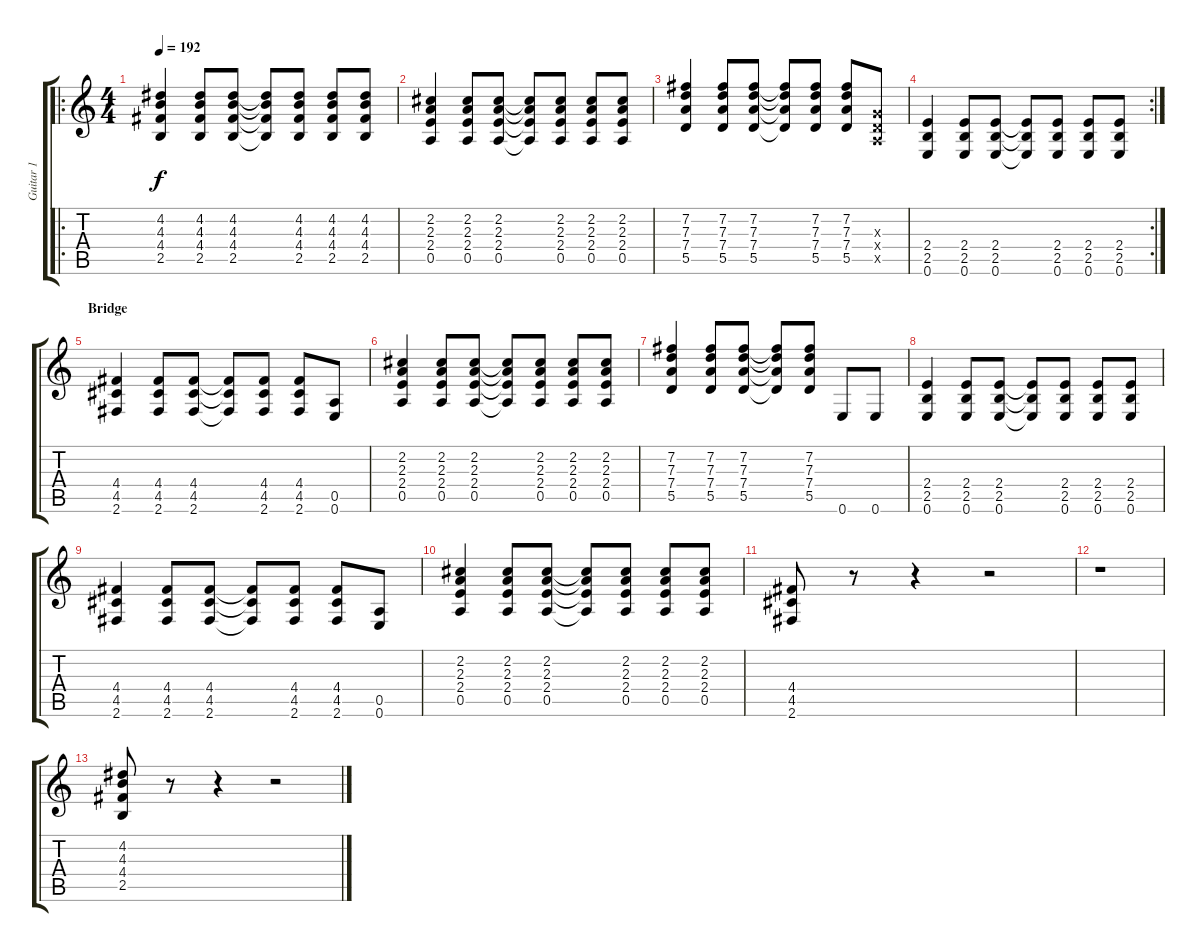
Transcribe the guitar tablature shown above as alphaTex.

\track ("Guitar 1" "Guitar 1") {instrument overdrivenguitar}
\staff {score tabs}
\tuning (E4 B3 G3 D3 A2 E2) {hide}
\ro
\ts (4 4)
\tempo 192
\clef g2
\ks c
(4.2 4.3 4.4 2.5).4{dy f} (4.2 4.3 4.4 2.5).8 (4.2 4.3 4.4 2.5).8 (4.2{t} 4.3{t} 4.4{t} 2.5{t}).8 (4.2 4.3 4.4 2.5).8 (4.2 4.3 4.4 2.5).8 (4.2 4.3 4.4 2.5).8 |
(2.2 2.3 2.4 0.5).4 (2.2 2.3 2.4 0.5).8 (2.2 2.3 2.4 0.5).8 (2.2{t} 2.3{t} 2.4{t} 0.5{t}).8 (2.2 2.3 2.4 0.5).8 (2.2 2.3 2.4 0.5).8 (2.2 2.3 2.4 0.5).8 |
(7.2 7.3 7.4 5.5).4 (7.2 7.3 7.4 5.5).8 (7.2 7.3 7.4 5.5).8 (7.2{t} 7.3{t} 7.4{t} 5.5{t}).8 (7.2 7.3 7.4 5.5).8 (7.2 7.3 7.4 5.5).8 (0.3{x} 0.4{x} 0.5{x}).8 |
\rc 2
(2.4 2.5 0.6).4 (2.4 2.5 0.6).8 (2.4 2.5 0.6).8 (2.4{t} 2.5{t} 0.6{t}).8 (2.4 2.5 0.6).8 (2.4 2.5 0.6).8 (2.4 2.5 0.6).8 |
\section ("" "Bridge")
(4.4 4.5 2.6).4 (4.4 4.5 2.6).8 (4.4 4.5 2.6).8 (4.4{t} 4.5{t} 2.6{t}).8 (4.4 4.5 2.6).8 (4.4 4.5 2.6).8 (0.5 0.6).8 |
(2.2 2.3 2.4 0.5).4 (2.2 2.3 2.4 0.5).8 (2.2 2.3 2.4 0.5).8 (2.2{t} 2.3{t} 2.4{t} 0.5{t}).8 (2.2 2.3 2.4 0.5).8 (2.2 2.3 2.4 0.5).8 (2.2 2.3 2.4 0.5).8 |
(7.2 7.3 7.4 5.5).4 (7.2 7.3 7.4 5.5).8 (7.2 7.3 7.4 5.5).8 (7.2{t} 7.3{t} 7.4{t} 5.5{t}).8 (7.2 7.3 7.4 5.5).8 0.6.8 0.6.8 |
(2.4 2.5 0.6).4 (2.4 2.5 0.6).8 (2.4 2.5 0.6).8 (2.4{t} 2.5{t} 0.6{t}).8 (2.4 2.5 0.6).8 (2.4 2.5 0.6).8 (2.4 2.5 0.6).8 |
(4.4 4.5 2.6).4 (4.4 4.5 2.6).8 (4.4 4.5 2.6).8 (4.4{t} 4.5{t} 2.6{t}).8 (4.4 4.5 2.6).8 (4.4 4.5 2.6).8 (0.5 0.6).8 |
(2.2 2.3 2.4 0.5).4 (2.2 2.3 2.4 0.5).8 (2.2 2.3 2.4 0.5).8 (2.2{t} 2.3{t} 2.4{t} 0.5{t}).8 (2.2 2.3 2.4 0.5).8 (2.2 2.3 2.4 0.5).8 (2.2 2.3 2.4 0.5).8 |
(4.4 4.5 2.6).8 r.8 r.4 r.2 |
r.1 |
(4.2 4.3 4.4 2.5).8 r.8 r.4 r.2
